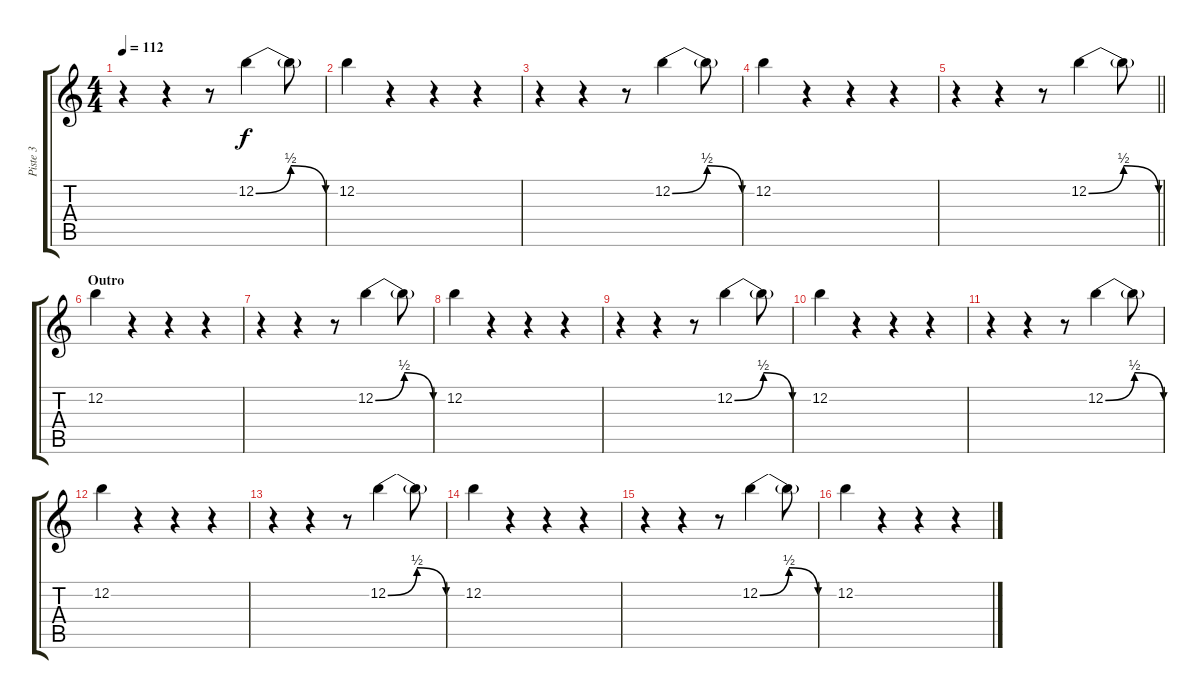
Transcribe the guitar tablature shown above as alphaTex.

\track ("Piste 3" "Piste 3") {instrument electricguitarclean}
\staff {score tabs}
\tuning (E4 B3 G3 D3 A2 E2) {hide}
\ts (4 4)
\tempo 112
\clef g2
\ks c
r.4{dy f} r.4 r.8 12.2{be (bendrelease 0 0 26 2 53 2 60 0)}.4 12.2{t}.8 |
12.2.4 r.4 r.4 r.4 |
r.4 r.4 r.8 12.2{be (bendrelease 0 0 26 2 53 2 60 0)}.4 12.2{t}.8 |
12.2.4 r.4 r.4 r.4 |
\barLineRight lightlight
r.4 r.4 r.8 12.2{be (bendrelease 0 0 26 2 53 2 60 0)}.4 12.2{t}.8 |
\section ("" "Outro")
12.2.4 r.4 r.4 r.4 |
r.4 r.4 r.8 12.2{be (bendrelease 0 0 26 2 53 2 60 0)}.4 12.2{t}.8 |
12.2.4 r.4 r.4 r.4 |
r.4 r.4 r.8 12.2{be (bendrelease 0 0 26 2 53 2 60 0)}.4 12.2{t}.8 |
12.2.4 r.4 r.4 r.4 |
r.4 r.4 r.8 12.2{be (bendrelease 0 0 26 2 53 2 60 0)}.4 12.2{t}.8 |
12.2.4 r.4 r.4 r.4 |
r.4 r.4 r.8 12.2{be (bendrelease 0 0 26 2 53 2 60 0)}.4 12.2{t}.8 |
12.2.4 r.4 r.4 r.4 |
r.4 r.4 r.8 12.2{be (bendrelease 0 0 26 2 53 2 60 0)}.4 12.2{t}.8 |
12.2.4 r.4 r.4 r.4
